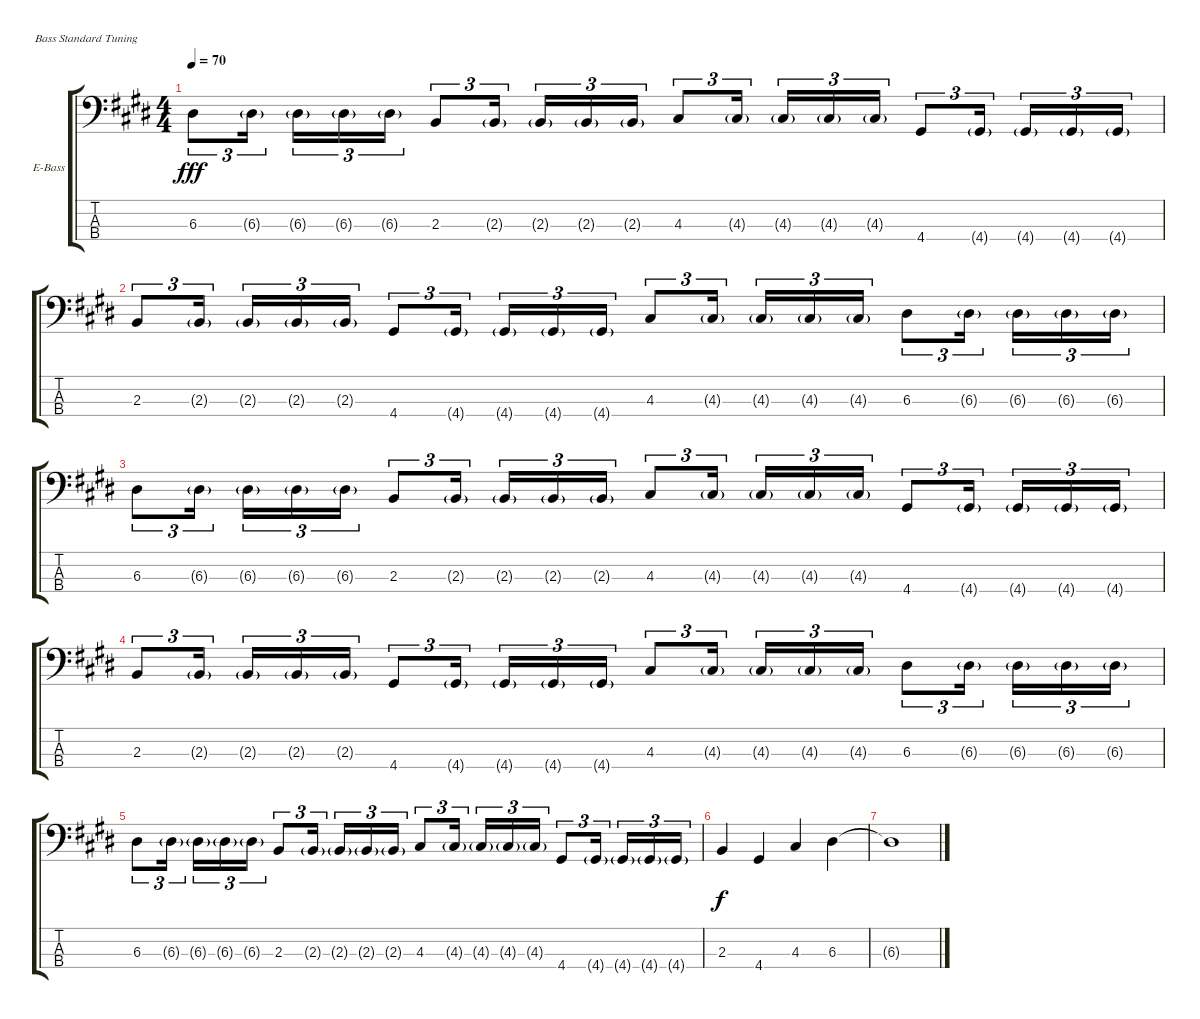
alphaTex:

\defaultSystemsLayout 4
\bracketExtendMode groupsimilarinstruments
\firstSystemTrackNameOrientation horizontal
\otherSystemsTrackNameOrientation horizontal
\track ("Electric Bass" "E-Bass") {instrument electricbassfinger}
\staff {score tabs}
\tuning (G2 D2 A1 E1)
\ts (4 4)
\tempo 70
\clef f4
\ks c#minor
6.3.8{tu (3 2) dy fff} 6.3{g}.16{tu (3 2)} 6.3{g}.16{tu (3 2)} 6.3{g}.16{tu (3 2)} 6.3{g}.16{tu (3 2)} 2.3.8{tu (3 2)} 2.3{g}.16{tu (3 2)} 2.3{g}.16{tu (3 2)} 2.3{g}.16{tu (3 2)} 2.3{g}.16{tu (3 2)} 4.3.8{tu (3 2)} 4.3{g}.16{tu (3 2)} 4.3{g}.16{tu (3 2)} 4.3{g}.16{tu (3 2)} 4.3{g}.16{tu (3 2)} 4.4.8{tu (3 2)} 4.4{g}.16{tu (3 2)} 4.4{g}.16{tu (3 2)} 4.4{g}.16{tu (3 2)} 4.4{g}.16{tu (3 2)} |
2.3.8{tu (3 2)} 2.3{g}.16{tu (3 2)} 2.3{g}.16{tu (3 2)} 2.3{g}.16{tu (3 2)} 2.3{g}.16{tu (3 2)} 4.4.8{tu (3 2)} 4.4{g}.16{tu (3 2)} 4.4{g}.16{tu (3 2)} 4.4{g}.16{tu (3 2)} 4.4{g}.16{tu (3 2)} 4.3.8{tu (3 2)} 4.3{g}.16{tu (3 2)} 4.3{g}.16{tu (3 2)} 4.3{g}.16{tu (3 2)} 4.3{g}.16{tu (3 2)} 6.3.8{tu (3 2)} 6.3{g}.16{tu (3 2)} 6.3{g}.16{tu (3 2)} 6.3{g}.16{tu (3 2)} 6.3{g}.16{tu (3 2)} |
6.3.8{tu (3 2)} 6.3{g}.16{tu (3 2)} 6.3{g}.16{tu (3 2)} 6.3{g}.16{tu (3 2)} 6.3{g}.16{tu (3 2)} 2.3.8{tu (3 2)} 2.3{g}.16{tu (3 2)} 2.3{g}.16{tu (3 2)} 2.3{g}.16{tu (3 2)} 2.3{g}.16{tu (3 2)} 4.3.8{tu (3 2)} 4.3{g}.16{tu (3 2)} 4.3{g}.16{tu (3 2)} 4.3{g}.16{tu (3 2)} 4.3{g}.16{tu (3 2)} 4.4.8{tu (3 2)} 4.4{g}.16{tu (3 2)} 4.4{g}.16{tu (3 2)} 4.4{g}.16{tu (3 2)} 4.4{g}.16{tu (3 2)} |
2.3.8{tu (3 2)} 2.3{g}.16{tu (3 2)} 2.3{g}.16{tu (3 2)} 2.3{g}.16{tu (3 2)} 2.3{g}.16{tu (3 2)} 4.4.8{tu (3 2)} 4.4{g}.16{tu (3 2)} 4.4{g}.16{tu (3 2)} 4.4{g}.16{tu (3 2)} 4.4{g}.16{tu (3 2)} 4.3.8{tu (3 2)} 4.3{g}.16{tu (3 2)} 4.3{g}.16{tu (3 2)} 4.3{g}.16{tu (3 2)} 4.3{g}.16{tu (3 2)} 6.3.8{tu (3 2)} 6.3{g}.16{tu (3 2)} 6.3{g}.16{tu (3 2)} 6.3{g}.16{tu (3 2)} 6.3{g}.16{tu (3 2)} |
6.3.8{tu (3 2)} 6.3{g}.16{tu (3 2)} 6.3{g}.16{tu (3 2)} 6.3{g}.16{tu (3 2)} 6.3{g}.16{tu (3 2)} 2.3.8{tu (3 2)} 2.3{g}.16{tu (3 2)} 2.3{g}.16{tu (3 2)} 2.3{g}.16{tu (3 2)} 2.3{g}.16{tu (3 2)} 4.3.8{tu (3 2)} 4.3{g}.16{tu (3 2)} 4.3{g}.16{tu (3 2)} 4.3{g}.16{tu (3 2)} 4.3{g}.16{tu (3 2)} 4.4.8{tu (3 2)} 4.4{g}.16{tu (3 2)} 4.4{g}.16{tu (3 2)} 4.4{g}.16{tu (3 2)} 4.4{g}.16{tu (3 2)} |
2.3.4{dy f} 4.4.4 4.3.4 6.3.4 |
6.3{t}.1
